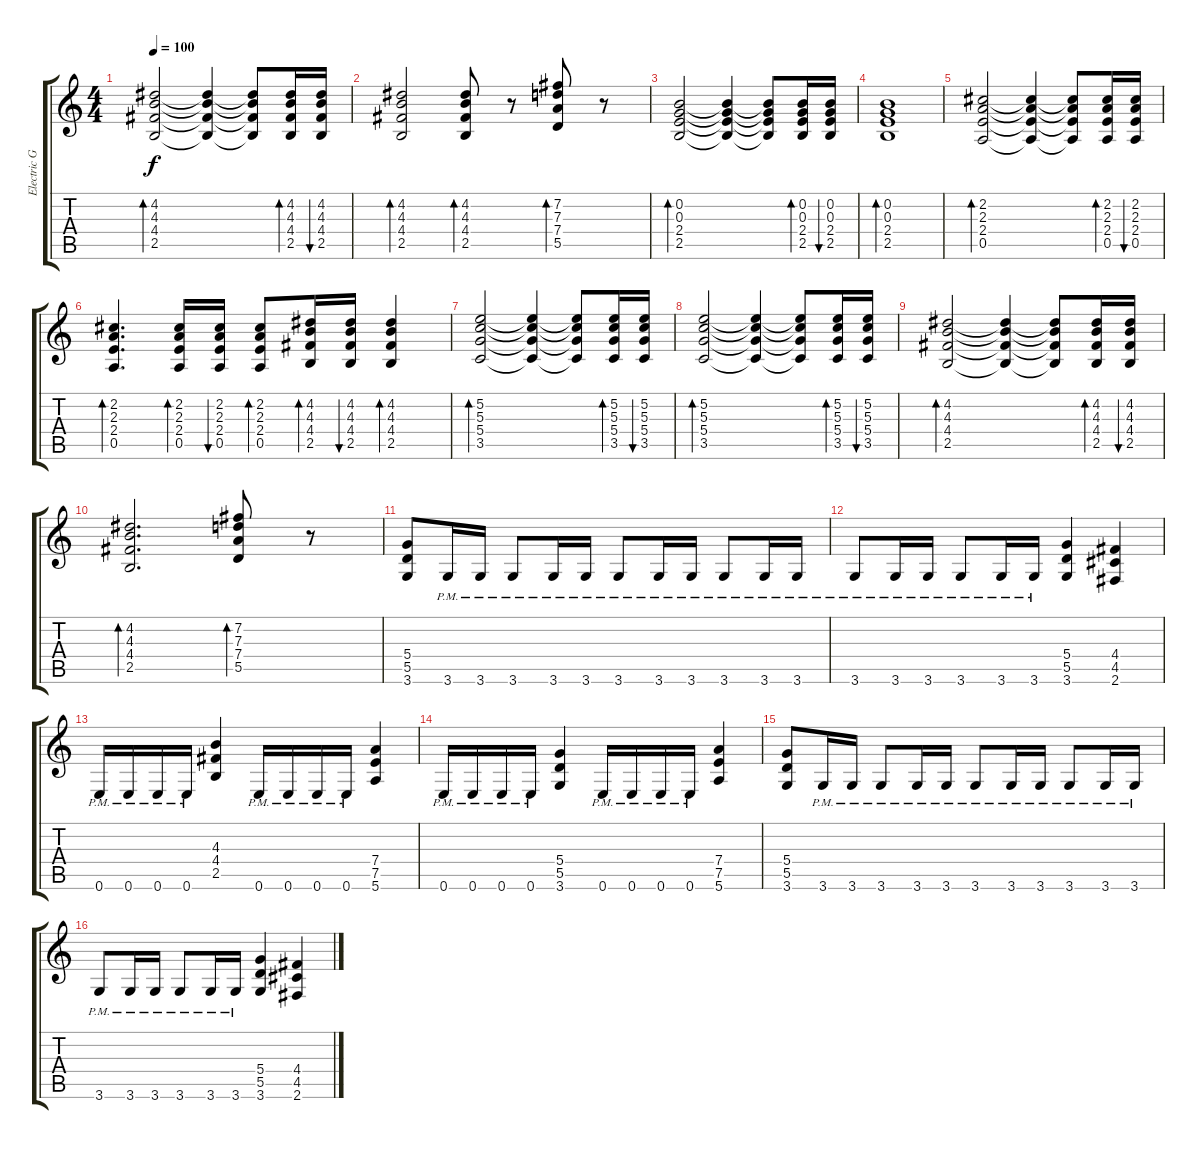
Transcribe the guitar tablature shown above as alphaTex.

\track ("Electric Guitar" "Electric G") {instrument overdrivenguitar}
\staff {score tabs}
\tuning (E4 B3 G3 D3 A2 E2) {hide}
\ts (4 4)
\tempo 100
\clef g2
\ks c
(4.2 4.3 4.4 2.5).2{bd 30 dy f} (4.2{t} 4.3{t} 4.4{t} 2.5{t}).4 (4.2{t} 4.3{t} 4.4{t} 2.5{t}).8 (4.2 4.3 4.4 2.5).16{bd 30} (4.2 4.3 4.4 2.5).16{bu 30} |
(4.2 4.3 4.4 2.5).2{bd 30} (4.2 4.3 4.4 2.5).8{bd 30} r.8 (7.2 7.3 7.4 5.5).8{bd 30} r.8 |
(0.2 0.3 2.4 2.5).2{bd 30} (0.2{t} 0.3{t} 2.4{t} 2.5{t}).4 (0.2{t} 0.3{t} 2.4{t} 2.5{t}).8 (0.2 0.3 2.4 2.5).16{bd 30} (0.2 0.3 2.4 2.5).16{bu 30} |
(0.2 0.3 2.4 2.5).1{bd 30} |
(2.2 2.3 2.4 0.5).2{bd 30} (2.2{t} 2.3{t} 2.4{t} 0.5{t}).4 (2.2{t} 2.3{t} 2.4{t} 0.5{t}).8 (2.2 2.3 2.4 0.5).16{bd 30} (2.2 2.3 2.4 0.5).16{bu 30} |
(2.2 2.3 2.4 0.5).4{d bd 30} (2.2 2.3 2.4 0.5).16{bd 30} (2.2 2.3 2.4 0.5).16{bu 30} (2.2 2.3 2.4 0.5).8{bd 30} (4.2 4.3 4.4 2.5).16{bd 30} (4.2 4.3 4.4 2.5).16{bu 30} (4.2 4.3 4.4 2.5).4{bd 30} |
(5.2 5.3 5.4 3.5).2{bd 30} (5.2{t} 5.3{t} 5.4{t} 3.5{t}).4 (5.2{t} 5.3{t} 5.4{t} 3.5{t}).8 (5.2 5.3 5.4 3.5).16{bd 30} (5.2 5.3 5.4 3.5).16{bu 30} |
(5.2 5.3 5.4 3.5).2{bd 30} (5.2{t} 5.3{t} 5.4{t} 3.5{t}).4 (5.2{t} 5.3{t} 5.4{t} 3.5{t}).8 (5.2 5.3 5.4 3.5).16{bd 30} (5.2 5.3 5.4 3.5).16{bu 30} |
(4.2 4.3 4.4 2.5).2{bd 30} (4.2{t} 4.3{t} 4.4{t} 2.5{t}).4 (4.2{t} 4.3{t} 4.4{t} 2.5{t}).8 (4.2 4.3 4.4 2.5).16{bd 30} (4.2 4.3 4.4 2.5).16{bu 30} |
(4.2 4.3 4.4 2.5).2{d bd 30} (7.2 7.3 7.4 5.5).8{bd 30} r.8 |
(5.4 5.5 3.6).8 3.6{pm}.16 3.6{pm}.16 3.6{pm}.8 3.6{pm}.16 3.6{pm}.16 3.6{pm}.8 3.6{pm}.16 3.6{pm}.16 3.6{pm}.8 3.6{pm}.16 3.6{pm}.16 |
3.6{pm}.8 3.6{pm}.16 3.6{pm}.16 3.6{pm}.8 3.6{pm}.16 3.6{pm}.16 (5.4 5.5 3.6).4 (4.4 4.5 2.6).4 |
0.6{pm}.16 0.6{pm}.16 0.6{pm}.16 0.6{pm}.16 (4.3 4.4 2.5).4 0.6{pm}.16 0.6{pm}.16 0.6{pm}.16 0.6{pm}.16 (7.4 7.5 5.6).4 |
0.6{pm}.16 0.6{pm}.16 0.6{pm}.16 0.6{pm}.16 (5.4 5.5 3.6).4 0.6{pm}.16 0.6{pm}.16 0.6{pm}.16 0.6{pm}.16 (7.4 7.5 5.6).4 |
(5.4 5.5 3.6).8 3.6{pm}.16 3.6{pm}.16 3.6{pm}.8 3.6{pm}.16 3.6{pm}.16 3.6{pm}.8 3.6{pm}.16 3.6{pm}.16 3.6{pm}.8 3.6{pm}.16 3.6{pm}.16 |
3.6{pm}.8 3.6{pm}.16 3.6{pm}.16 3.6{pm}.8 3.6{pm}.16 3.6{pm}.16 (5.4 5.5 3.6).4 (4.4 4.5 2.6).4
